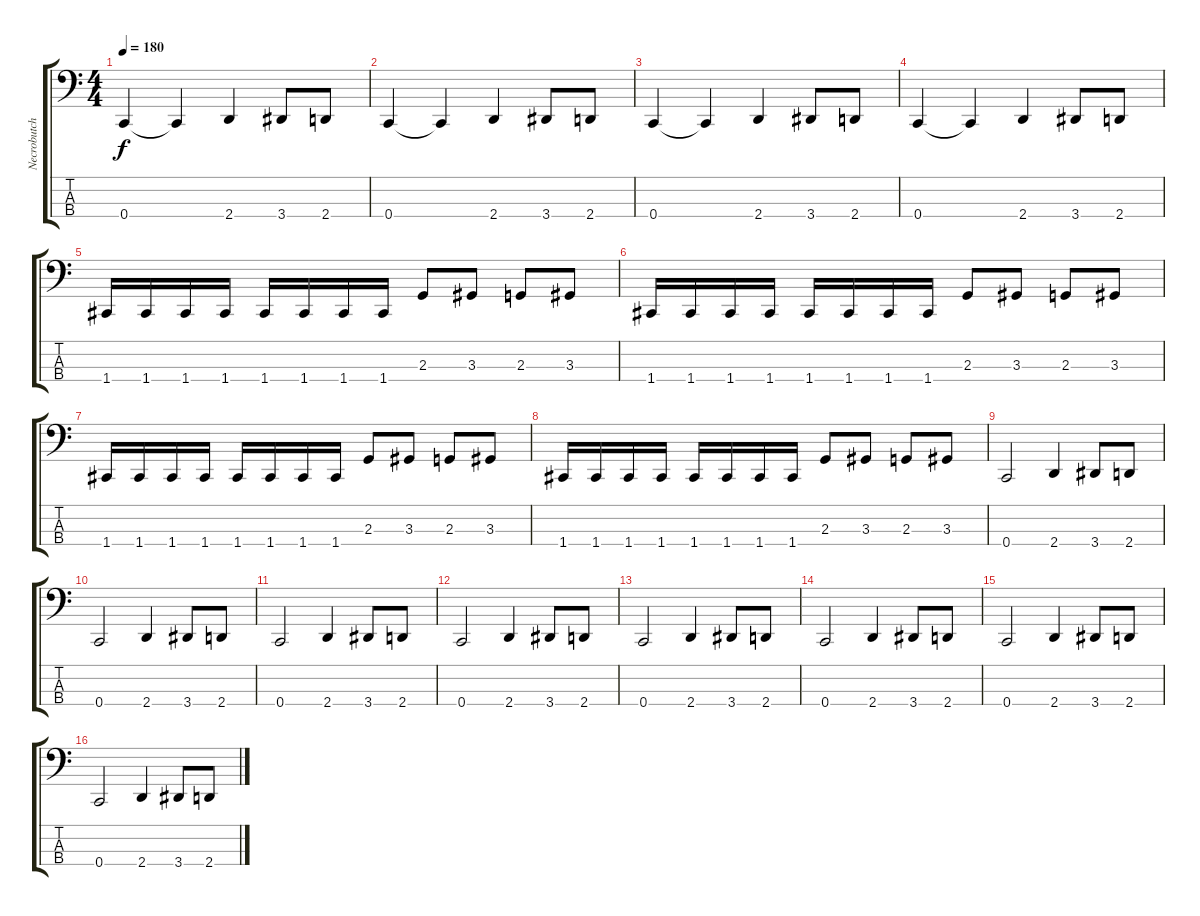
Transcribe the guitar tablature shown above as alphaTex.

\track ("Necrobutcher (Bass)" "Necrobutch") {instrument electricbasspick}
\staff {score tabs}
\tuning (Eb2 Bb1 F1 C1) {hide}
\ts (4 4)
\tempo 180
\clef f4
\ks c
0.4.4{dy f} 0.4{t}.4 2.4.4 3.4.8 2.4.8 |
0.4.4 0.4{t}.4 2.4.4 3.4.8 2.4.8 |
0.4.4 0.4{t}.4 2.4.4 3.4.8 2.4.8 |
0.4.4 0.4{t}.4 2.4.4 3.4.8 2.4.8 |
1.4.16 1.4.16 1.4.16 1.4.16 1.4.16 1.4.16 1.4.16 1.4.16 2.3.8 3.3.8 2.3.8 3.3.8 |
1.4.16 1.4.16 1.4.16 1.4.16 1.4.16 1.4.16 1.4.16 1.4.16 2.3.8 3.3.8 2.3.8 3.3.8 |
1.4.16 1.4.16 1.4.16 1.4.16 1.4.16 1.4.16 1.4.16 1.4.16 2.3.8 3.3.8 2.3.8 3.3.8 |
1.4.16 1.4.16 1.4.16 1.4.16 1.4.16 1.4.16 1.4.16 1.4.16 2.3.8 3.3.8 2.3.8 3.3.8 |
0.4.2 2.4.4 3.4.8 2.4.8 |
0.4.2 2.4.4 3.4.8 2.4.8 |
0.4.2 2.4.4 3.4.8 2.4.8 |
0.4.2 2.4.4 3.4.8 2.4.8 |
0.4.2 2.4.4 3.4.8 2.4.8 |
0.4.2 2.4.4 3.4.8 2.4.8 |
0.4.2 2.4.4 3.4.8 2.4.8 |
0.4.2 2.4.4 3.4.8 2.4.8
